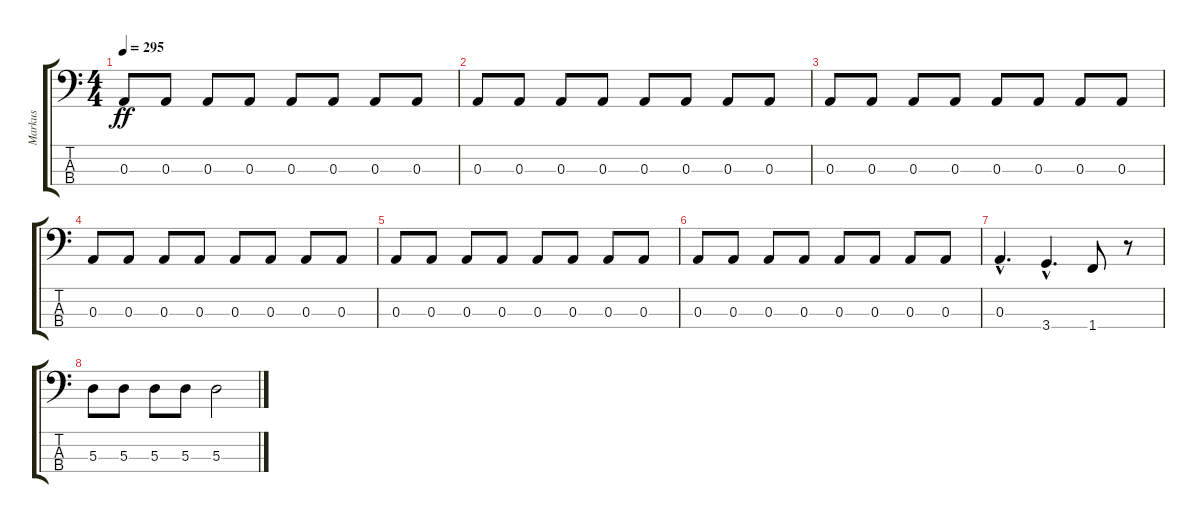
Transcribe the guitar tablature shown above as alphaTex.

\track ("Markus" "Markus") {instrument electricbassfinger}
\staff {score tabs}
\tuning (G2 D2 A1 E1) {hide}
\ts (4 4)
\tempo 295
\clef f4
\ks c
0.3.8{dy ff} 0.3.8 0.3.8 0.3.8 0.3.8 0.3.8 0.3.8 0.3.8 |
0.3.8 0.3.8 0.3.8 0.3.8 0.3.8 0.3.8 0.3.8 0.3.8 |
0.3.8 0.3.8 0.3.8 0.3.8 0.3.8 0.3.8 0.3.8 0.3.8 |
0.3.8 0.3.8 0.3.8 0.3.8 0.3.8 0.3.8 0.3.8 0.3.8 |
0.3.8 0.3.8 0.3.8 0.3.8 0.3.8 0.3.8 0.3.8 0.3.8 |
0.3.8 0.3.8 0.3.8 0.3.8 0.3.8 0.3.8 0.3.8 0.3.8 |
0.3{hac}.4{d} 3.4{hac}.4{d} 1.4.8 r.8 |
5.3.8 5.3.8 5.3.8 5.3.8 5.3.2
